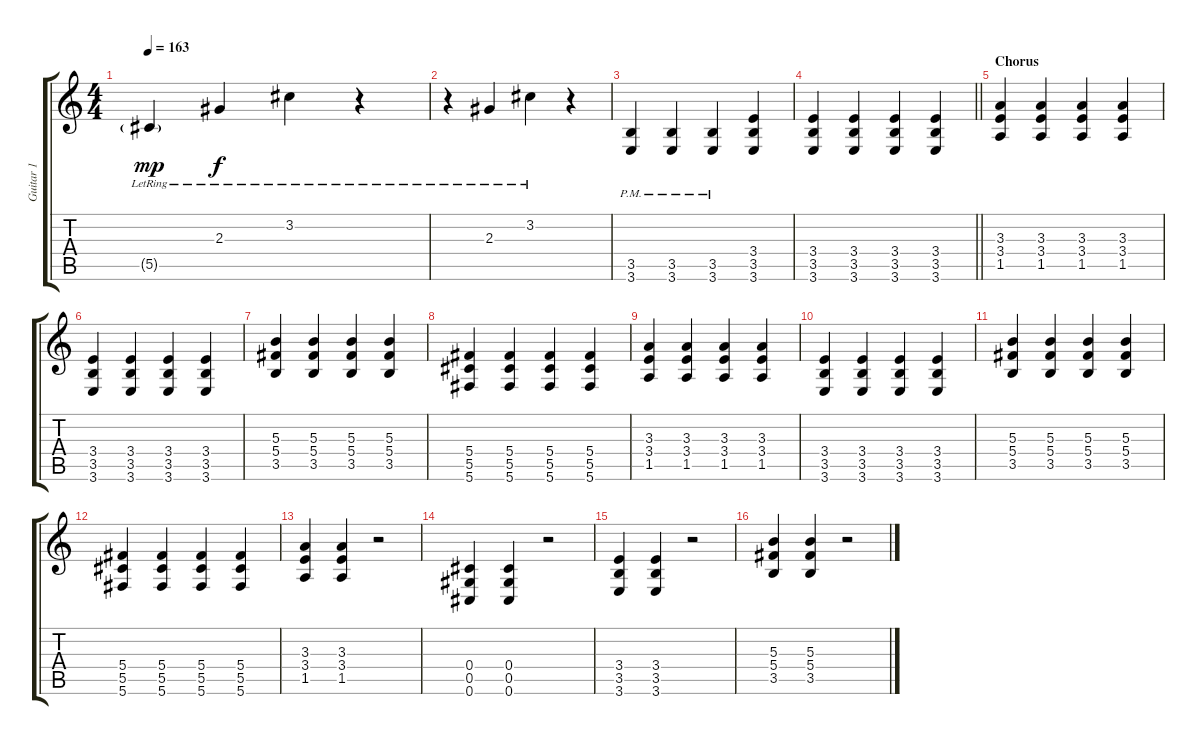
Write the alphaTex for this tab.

\track ("Guitar 1" "Guitar 1") {instrument distortionguitar}
\staff {score tabs}
\tuning (Eb4 Bb3 Gb3 Db3 Ab2 Db2) {hide}
\ts (4 4)
\tempo 163
\clef g2
\ks c
5.5{g lr}.4{dy mp} 2.3{lr}.4{dy f} 3.2{lr}.4 r.4 |
r.4 2.3{lr}.4 3.2{lr}.4 r.4 |
(3.5{pm} 3.6{pm}).4{instrument distortionguitar} (3.5{pm} 3.6{pm}).4 (3.5{pm} 3.6{pm}).4 (3.4 3.5 3.6).4 |
\barLineRight lightlight
(3.4 3.5 3.6).4 (3.4 3.5 3.6).4 (3.4 3.5 3.6).4 (3.4 3.5 3.6).4 |
\section ("" "Chorus")
(3.3 3.4 1.5).4 (3.3 3.4 1.5).4 (3.3 3.4 1.5).4 (3.3 3.4 1.5).4 |
(3.4 3.5 3.6).4 (3.4 3.5 3.6).4 (3.4 3.5 3.6).4 (3.4 3.5 3.6).4 |
(5.3 5.4 3.5).4 (5.3 5.4 3.5).4 (5.3 5.4 3.5).4 (5.3 5.4 3.5).4 |
(5.4 5.5 5.6).4 (5.4 5.5 5.6).4 (5.4 5.5 5.6).4 (5.4 5.5 5.6).4 |
(3.3 3.4 1.5).4 (3.3 3.4 1.5).4 (3.3 3.4 1.5).4 (3.3 3.4 1.5).4 |
(3.4 3.5 3.6).4 (3.4 3.5 3.6).4 (3.4 3.5 3.6).4 (3.4 3.5 3.6).4 |
(5.3 5.4 3.5).4 (5.3 5.4 3.5).4 (5.3 5.4 3.5).4 (5.3 5.4 3.5).4 |
(5.4 5.5 5.6).4 (5.4 5.5 5.6).4 (5.4 5.5 5.6).4 (5.4 5.5 5.6).4 |
(3.3 3.4 1.5).4 (3.3 3.4 1.5).4 r.2 |
(0.4 0.5 0.6).4 (0.4 0.5 0.6).4 r.2 |
(3.4 3.5 3.6).4 (3.4 3.5 3.6).4 r.2 |
(5.3 5.4 3.5).4 (5.3 5.4 3.5).4 r.2
